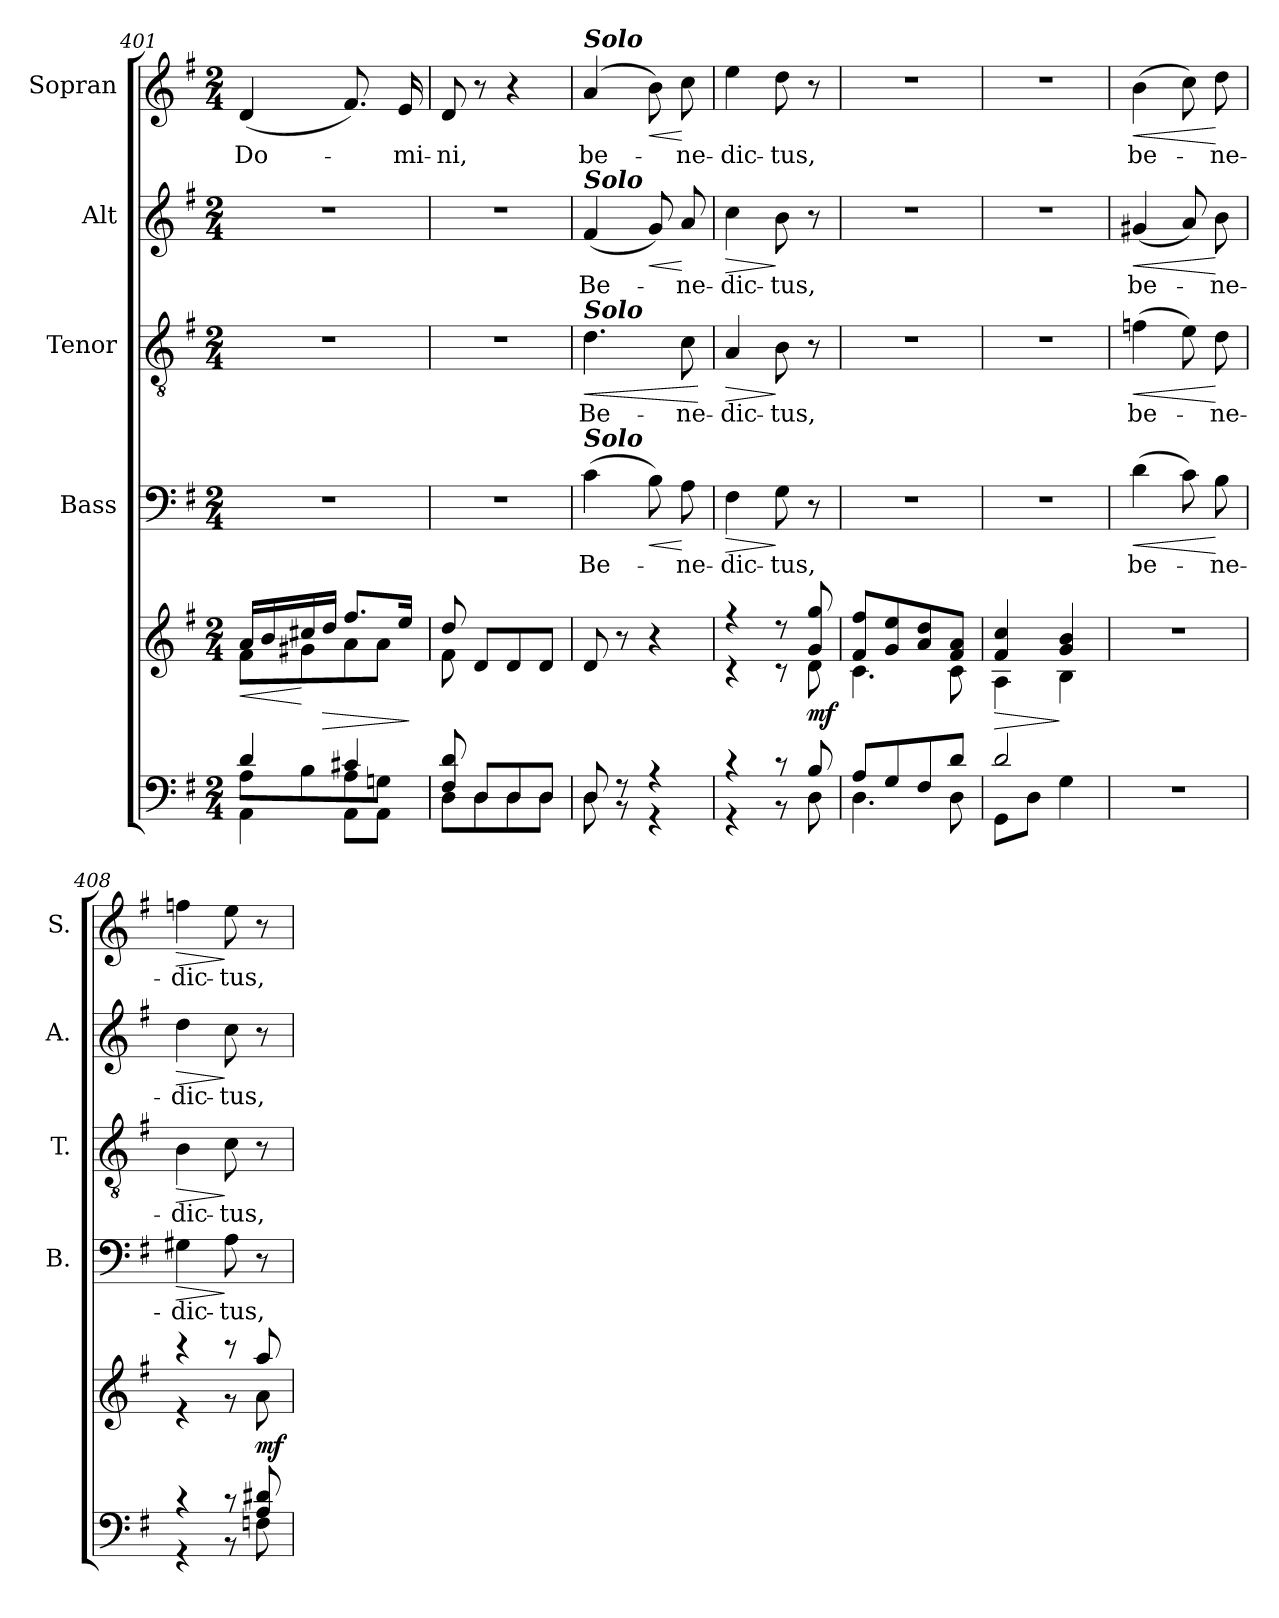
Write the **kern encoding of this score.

**kern	**kern	**dynam	**kern	**text	**dynam	**kern	**text	**dynam	**kern	**text	**dynam	**kern	**text	**dynam
*part5	*part5	*part5	*part4	*part4	*part4	*part3	*part3	*part3	*part2	*part2	*part2	*part1	*part1	*part1
*staff6	*staff5	*staff5/6	*staff4	*staff4	*staff4	*staff3	*staff3	*staff3	*staff2	*staff2	*staff2	*staff1	*staff1	*staff1
*	*	*	*I"Bass	*	*	*I"Tenor	*	*	*I"Alt	*	*	*I"Sopran	*	*
*	*	*	*I'B.	*	*	*I'T.	*	*	*I'A.	*	*	*I'S.	*	*
!!LO:PB:g=z
*clefF4	*clefG2	*	*clefF4	*	*	*clefGv2	*	*	*clefG2	*	*	*clefG2	*	*
*k[f#]	*k[f#]	*	*k[f#]	*	*	*k[f#]	*	*	*k[f#]	*	*	*k[f#]	*	*
*G:	*G:	*	*G:	*	*	*G:	*	*	*G:	*	*	*G:	*	*
*M2/4	*M2/4	*	*M2/4	*	*	*M2/4	*	*	*M2/4	*	*	*M2/4	*	*
=401	=401	=401	=401	=401	=401	=401	=401	=401	=401	=401	=401	=401	=401	=401
*^	*	*	*	*	*	*	*	*	*	*	*	*	*	*
*	*^	*	*	*	*	*	*	*	*	*	*	*	*	*	*
!	!	!	!	!LO:HP:b	!	!	!	!	!	!	!	!	!	!	!LO:LY:b	!
*	*	*	*^	*	*	*	*	*	*	*	*	*	*	*	*	*
4d/	4AA\	8A\L	16a/LL	8f#\L	<	2r	.	.	2r	.	.	2r	.	.	(<4d/	Do-	.
.	.	.	16b/	.	.	.	.	.	.	.	.	.	.	.	.	.	.
.	.	8B\	16cc#X/	8g#X\	[	.	.	.	.	.	.	.	.	.	.	.	.
!	!	!	!	!	!LO:HP:b	!	!	!	!	!	!	!	!	!	!	!	!
.	.	.	16dd/JJ	.	>	.	.	.	.	.	.	.	.	.	.	.	.
4c#X/	8AA\L	8A\	8.ff#/L	8a\	.	.	.	.	.	.	.	.	.	.	8.f#/)	.	.
.	8AA\J	8Gn\J	.	8a\J	.	.	.	.	.	.	.	.	.	.	.	.	.
!	!	!	!	!	!	!	!	!	!	!	!	!	!	!	!	!LO:LY:b	!
.	.	.	16ee/Jk	.	.	.	.	.	.	.	.	.	.	.	16e/	-mi-	.
*v	*v	*v	*	*	*	*	*	*	*	*	*	*	*	*	*	*	*
*	*v	*v	*	*	*	*	*	*	*	*	*	*	*	*	*
.	.	]	.	.	.	.	.	.	.	.	.	.	.	.
=402	=402	=402	=402	=402	=402	=402	=402	=402	=402	=402	=402	=402	=402	=402
*^	*^	*	*	*	*	*	*	*	*	*	*	*	*	*
!	!	!	!	!	!	!	!	!	!	!	!	!	!	!	!LO:LY:b	!
8F#/ 8d/	8D\L	8dd/	8f#\	.	2r	.	.	2r	.	.	2r	.	.	8d/	-ni,	.
8D/L	8D\	8d/L	4.ryy	.	.	.	.	.	.	.	.	.	.	8r	.	.
8D/	8D\	8d/	.	.	.	.	.	.	.	.	.	.	.	4r	.	.
8D/J	8D\J	8d/J	.	.	.	.	.	.	.	.	.	.	.	.	.	.
*	*	*v	*v	*	*	*	*	*	*	*	*	*	*	*	*	*
=403	=403	=403	=403	=403	=403	=403	=403	=403	=403	=403	=403	=403	=403	=403	=403
!	!	!	!	!	!	!	!	!	!	!	!	!	!LO:TX:a:Bi:t=Solo	!	!
!	!	!	!	!	!	!	!	!	!	!LO:TX:a:Bi:t=Solo	!	!	!	!	!
!	!	!	!	!	!	!	!LO:TX:a:Bi:t=Solo	!	!	!	!	!	!	!	!
!	!	!	!	!LO:TX:a:Bi:t=Solo	!	!	!	!	!	!	!	!	!	!	!
!	!	!	!	!	!LO:LY:b	!	!	!LO:LY:b	!LO:HP:b	!	!LO:LY:b	!	!	!LO:LY:b	!
8D/	8D\	8d/	.	(>4c\	Be-	.	4.d\	Be-	<	(<4f#/	Be-	.	(4a/	be-	.
8r	8r	8r	.	.	.	.	.	.	.	.	.	.	.	.	.
!	!	!	!	!	!	!LO:HP:b	!	!	!	!	!	!LO:HP:b	!	!	!LO:HP:b
4r	4r	4r	.	8B\)	.	<	.	.	.	8g/)	.	<	8b\)	.	<
!	!	!	!	!	!LO:LY:b	!	!	!LO:LY:b	!	!	!LO:LY:b	!	!	!LO:LY:b	!
.	.	.	.	8A\	-ne-	[	8c\	-ne-	.	8a/	-ne-	[	8cc\	-ne-	[
*v	*v	*	*	*	*	*	*	*	*	*	*	*	*	*	*
.	.	.	.	.	.	.	.	[	.	.	.	.	.	.
=404	=404	=404	=404	=404	=404	=404	=404	=404	=404	=404	=404	=404	=404	=404
*^	*^	*	*	*	*	*	*	*	*	*	*	*	*	*
!	!	!	!	!	!	!LO:LY:b	!LO:HP:b	!	!LO:LY:b	!LO:HP:b	!	!LO:LY:b	!LO:HP:b	!	!LO:LY:b	!
4r	4r	4r	4r	.	4F#\	-dic-	>	4A/	-dic-	>	4cc\	-dic-	>	4ee\	-dic-	.
!	!	!	!	!	!	!LO:LY:b	!	!	!LO:LY:b	!	!	!LO:LY:b	!	!	!LO:LY:b	!
8r	8r	8r	8r	.	8G\	-tus,	]	8B\	-tus,	]	8b\	-tus,	]	8dd\	-tus,	.
!	!	!	!	!LO:DY:b	!	!	!	!	!	!	!	!	!	!	!	!
8B/	8D\	8g/ 8gg/	8d\	mf	8r	.	.	8r	.	.	8r	.	.	8r	.	.
=405	=405	=405	=405	=405	=405	=405	=405	=405	=405	=405	=405	=405	=405	=405	=405	=405
8A/L	4.D\	8f#/ 8ff#/L	4.c\	.	2r	.	.	2r	.	.	2r	.	.	2r	.	.
8G/	.	8g/ 8ee/	.	.	.	.	.	.	.	.	.	.	.	.	.	.
8F#/	.	8a/ 8dd/	.	.	.	.	.	.	.	.	.	.	.	.	.	.
8d/J	8D\	8f#/ 8a/J	8c\	.	.	.	.	.	.	.	.	.	.	.	.	.
=406	=406	=406	=406	=406	=406	=406	=406	=406	=406	=406	=406	=406	=406	=406	=406	=406
!	!	!	!	!LO:HP:b	!	!	!	!	!	!	!	!	!	!	!	!
2d/	8GG\L	4f#/ 4cc/	4A\	>	2r	.	.	2r	.	.	2r	.	.	2r	.	.
.	8D\J	.	.	.	.	.	.	.	.	.	.	.	.	.	.	.
.	4G\	4g/ 4b/	4B\	]	.	.	.	.	.	.	.	.	.	.	.	.
=407	=407	=407	=407	=407	=407	=407	=407	=407	=407	=407	=407	=407	=407	=407	=407	=407
!	!	!	!	!	!	!LO:LY:b	!LO:HP:b	!	!LO:LY:b	!LO:HP:b	!	!LO:LY:b	!LO:HP:b	!	!LO:LY:b	!LO:HP:b
*v	*v	*	*	*	*	*	*	*	*	*	*	*	*	*	*	*
*	*v	*v	*	*	*	*	*	*	*	*	*	*	*	*	*
2r	2r	.	(>4d\	be-	<	(>4fn\	be-	<	(<4g#X/	be-	<	(>4b\	be-	<
.	.	.	8c\)	.	.	8e\)	.	.	8a/)	.	.	8cc\)	.	.
!	!	!	!	!LO:LY:b	!	!	!LO:LY:b	!	!	!LO:LY:b	!	!	!LO:LY:b	!
.	.	.	8B\	-ne-	[	8d\	-ne-	[	8b\	-ne-	[	8dd\	-ne-	[
!!LO:LB:g=z
=408	=408	=408	=408	=408	=408	=408	=408	=408	=408	=408	=408	=408	=408	=408
*^	*^	*	*	*	*	*	*	*	*	*	*	*	*	*
!	!	!	!	!	!	!LO:LY:b	!LO:HP:b	!	!LO:LY:b	!LO:HP:b	!	!LO:LY:b	!LO:HP:b	!	!LO:LY:b	!LO:HP:b
4r	4r	4r	4r	.	4G#X\	-dic-	>	4B\	-dic-	>	4dd\	-dic-	>	4ffn\	-dic-	>
!	!	!	!	!	!	!LO:LY:b	!	!	!LO:LY:b	!	!	!LO:LY:b	!	!	!LO:LY:b	!
8r	8r	8r	8r	.	8A\	-tus,	]	8c\	-tus,	]	8cc\	-tus,	]	8ee\	-tus,	]
!	!	!	!	!LO:DY:b	!	!	!	!	!	!	!	!	!	!	!	!
8A/ 8d#X/	8Fn\	8aa/	8a\	mf	8r	.	.	8r	.	.	8r	.	.	8r	.	.
*v	*v	*	*	*	*	*	*	*	*	*	*	*	*	*	*	*
*	*v	*v	*	*	*	*	*	*	*	*	*	*	*	*	*
=	=	=	=	=	=	=	=	=	=	=	=	=	=	=
*-	*-	*-	*-	*-	*-	*-	*-	*-	*-	*-	*-	*-	*-	*-
